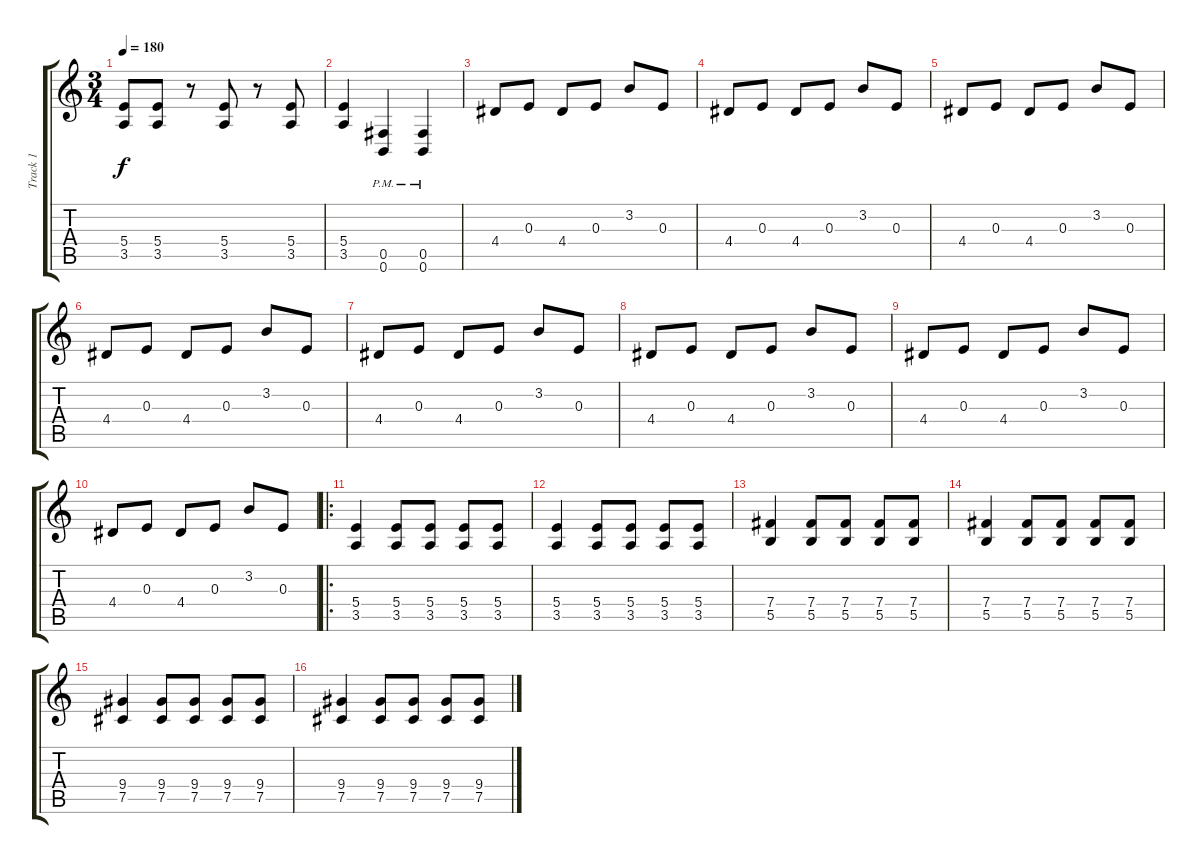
\track ("Track 1" "Track 1") {instrument overdrivenguitar}
\staff {score tabs}
\tuning (Db4 Ab3 E3 B2 Gb2 B1) {hide}
\ts (3 4)
\tempo 180
\clef g2
\ks c
(5.4 3.5).8{dy f} (5.4 3.5).8 r.8 (5.4 3.5).8 r.8 (5.4 3.5).8 |
(5.4 3.5).4 (0.5{pm} 0.6{pm}).4 (0.5{pm} 0.6{pm}).4 |
4.4.8 0.3.8 4.4.8 0.3.8 3.2.8 0.3.8 |
4.4.8 0.3.8 4.4.8 0.3.8 3.2.8 0.3.8 |
4.4.8 0.3.8 4.4.8 0.3.8 3.2.8 0.3.8 |
4.4.8 0.3.8 4.4.8 0.3.8 3.2.8 0.3.8 |
4.4.8 0.3.8 4.4.8 0.3.8 3.2.8 0.3.8 |
4.4.8 0.3.8 4.4.8 0.3.8 3.2.8 0.3.8 |
4.4.8 0.3.8 4.4.8 0.3.8 3.2.8 0.3.8 |
4.4.8 0.3.8 4.4.8 0.3.8 3.2.8 0.3.8 |
\ro
(5.4 3.5).4 (5.4 3.5).8 (5.4 3.5).8 (5.4 3.5).8 (5.4 3.5).8 |
(5.4 3.5).4 (5.4 3.5).8 (5.4 3.5).8 (5.4 3.5).8 (5.4 3.5).8 |
(7.4 5.5).4 (7.4 5.5).8 (7.4 5.5).8 (7.4 5.5).8 (7.4 5.5).8 |
(7.4 5.5).4 (7.4 5.5).8 (7.4 5.5).8 (7.4 5.5).8 (7.4 5.5).8 |
(9.4 7.5).4 (9.4 7.5).8 (9.4 7.5).8 (9.4 7.5).8 (9.4 7.5).8 |
(9.4 7.5).4 (9.4 7.5).8 (9.4 7.5).8 (9.4 7.5).8 (9.4 7.5).8
